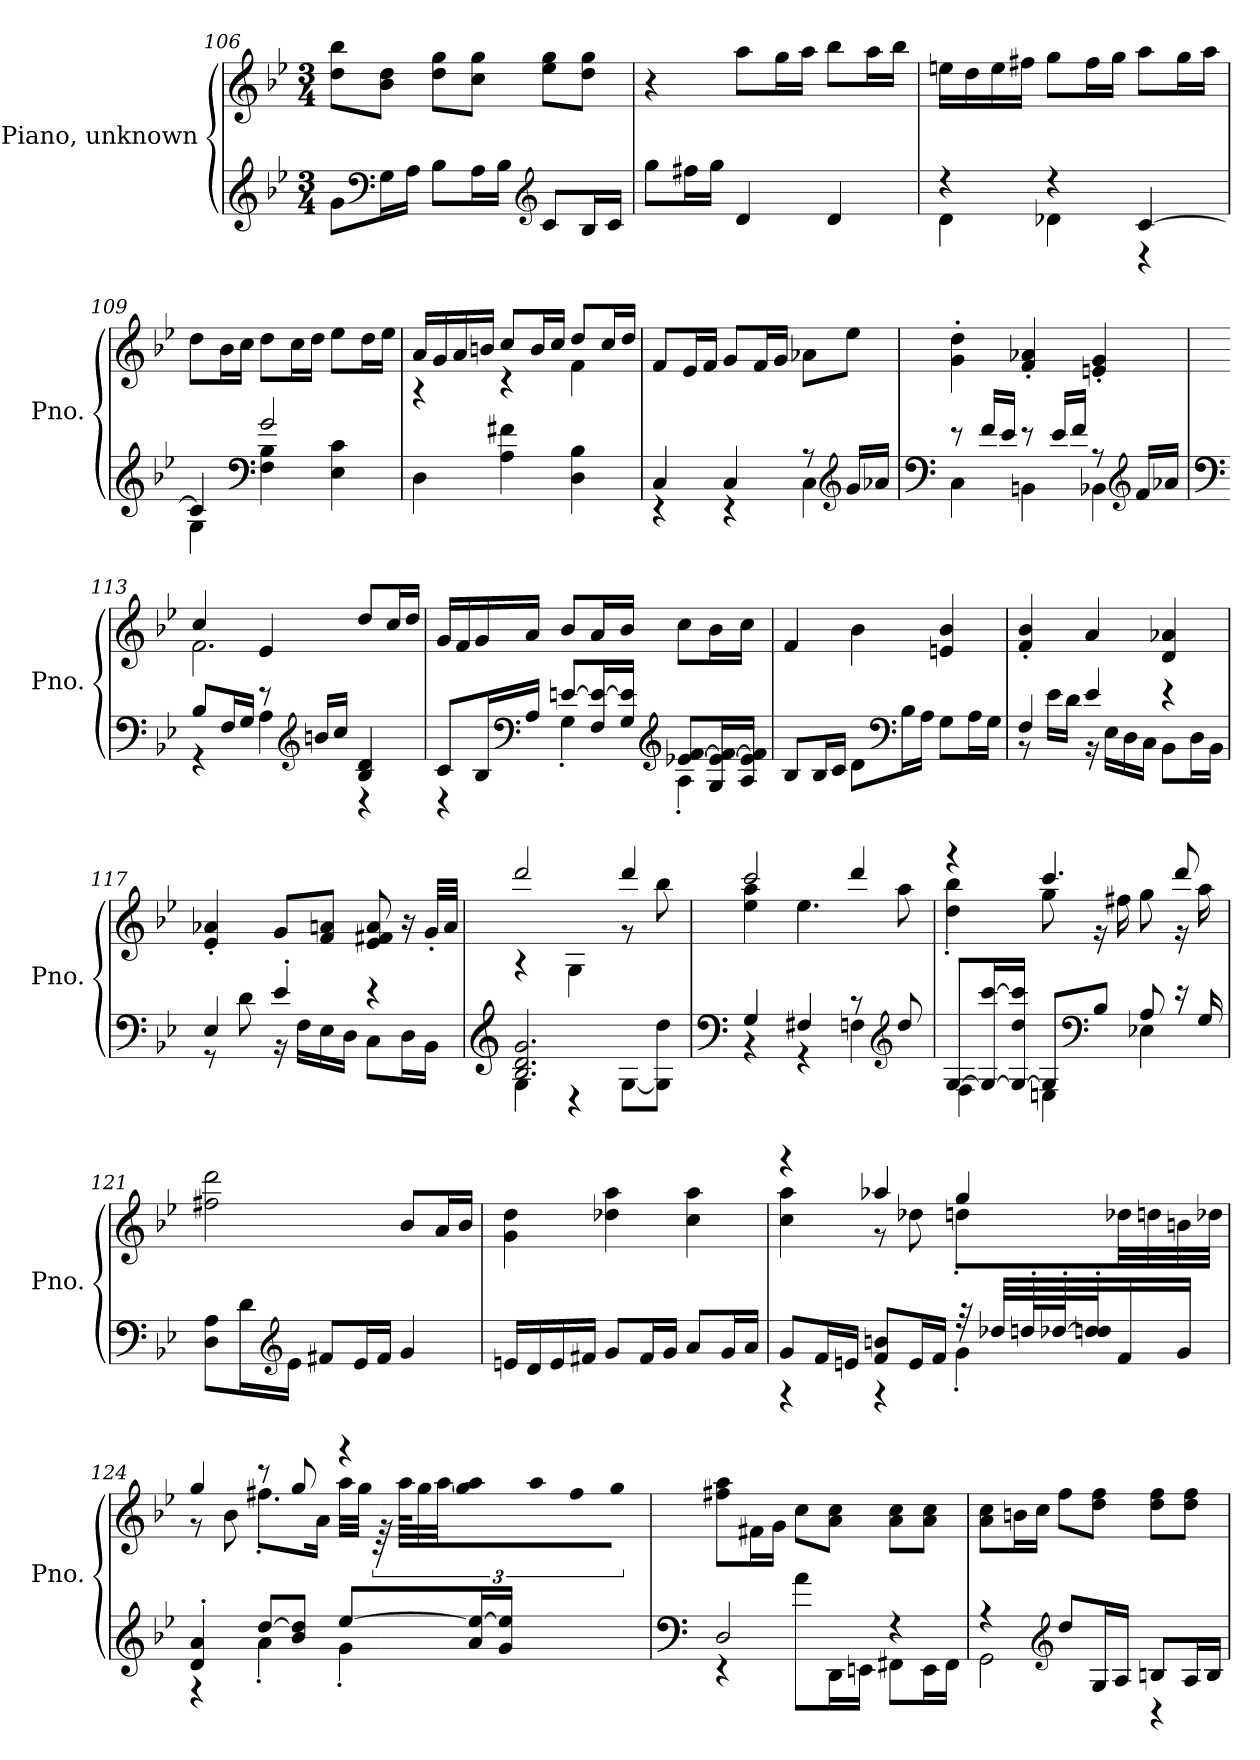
**kern	**kern
*part1	*part1
*staff2	*staff1
*I"Piano, unknown	*
*I'Pno.	*
!!LO:LB:g=z
*clefG2	*clefG2
*k[b-e-]	*k[b-e-]
*M3/4	*M3/4
=106	=106
8g\L	8dd\ 8bb-\L
*clefF4	*
16G\L	8b-\ 8dd\J
16A\JJ	.
8B-\L	8dd\ 8gg\L
16A\L	8cc\ 8gg\J
16B-\JJ	.
*clefG2	*
8c/L	8ee-\ 8gg\L
16B-/L	8dd\ 8gg\J
16c/JJ	.
=107	=107
8gg\L	4r
16ff#X\L	.
16gg\JJ	.
4d/	8aa\L
.	16gg\L
.	16aa\JJ
4d/	8bb-\L
.	16aa\L
.	16bb-\JJ
=108	=108
*^	*
4r	4d\	16een\LL
.	.	16dd\
.	.	16ee\
.	.	16ff#X\JJ
4r	4d-X\	8gg\L
.	.	16ff#\L
.	.	16gg\JJ
[4c/	4r	8aa\L
.	.	16gg\L
.	.	16aa\JJ
!!LO:PB:g=z
=109	=109	=109
4c/]	4G\	8dd\L
.	.	16b-\L
.	.	16cc\JJ
*clefF4	*	*
2g/	4F\ 4B-\	8dd\L
.	.	16cc\L
.	.	16dd\JJ
.	4E-\ 4c\	8ee-\L
.	.	16dd\L
.	.	16ee-\JJ
*v	*v	*
=110	=110
*	*^
4D\	16a/LL	4r
.	16g/	.
.	16a/	.
.	16bn/JJ	.
4A\ 4f#X\	8cc/L	4r
.	16b/L	.
.	16cc/JJ	.
4D\ 4B-\	8dd/L	4f\
.	16cc/L	.
.	16dd/JJ	.
*	*v	*v
=111	=111
*^	*
4C/	4r	8f/L
.	.	16e-/L
.	.	16f/JJ
4C/	4r	8g/L
.	.	16f/L
.	.	16g/JJ
8r	4C\	8a-X\L
*clefG2	*	*
16g/LL	.	8ee-\J
16a-X/JJ	.	.
!!LO:LB:g=z
=112	=112	=112
*clefF4	*	*
8r	4C\	4g\' 4dd\'
16f/LL	.	.
16e-/JJ	.	.
8r	4BBn\	4f/' 4a-X/'
16e-/LL	.	.
16f/JJ	.	.
8r	4BB-X\	4en/' 4g/'
*clefG2	*	*
16f/LL	.	.
16a-X/JJ	.	.
=113	=113	=113
*clefF4	*	*
*	*	*^
8B-/L	4r	4cc/	2.f\
16F/L	.	.	.
16G/JJ	.	.	.
8r	4A\	4e-/	.
*clefG2	*	*	*
16bn/LL	.	.	.
16cc/JJ	.	.	.
4B-/ 4d/	4r	8dd/L	.
.	.	16cc/L	.
.	.	16dd/JJ	.
*	*	*v	*v
!!LO:LB:g=z
=114	=114	=114
8c/L	4r	16g/LL
.	.	16f/
16B-/L	.	16g/
*clefF4	*	*
16A/JJ	.	16a/JJ
[8en/L	4G'\	8b-/L
16F/ 16e/_L	.	16a/L
16G/ 16e/]JJ	.	16b-/JJ
*clefG2	*	*
[8e-X/ [8f/L	4A'\	8cc\L
16G/ 16e-/_ 16f/_L	.	16b-\L
16A/ 16e-/] 16f/]JJ	.	16cc\JJ
*v	*v	*
=115	=115
8B-/L	4f/
16B-/L	.
16c/JJ	.
8d\L	4b-\
*clefF4	*
16B-\L	.
16A\JJ	.
8G\L	4en/ 4b-/
16A\L	.
16G\JJ	.
=116	=116
*^	*
4F/	8r	4f/' 4b-/'
.	16e-\LL	.
.	16d\JJ	.
4e-/	16r	4a/
.	16E-\LL	.
.	16D\	.
.	16C\JJ	.
4r	8BB-\L	4d/ 4a-X/
.	16D\L	.
.	16BB-\JJ	.
!!LO:LB:g=z
=117	=117	=117
4E-/	8r	4e-/' 4a-X/'
.	8d\	.
4e-'/	16r	8g/L
.	16F\LL	.
.	16E-\	8f/ 8an/J
.	16D\JJ	.
4r	8C\L	8e-/ 8f#X/ 8a/
.	16D\L	16r
.	16BB-\JJ	32g'/LLL
.	.	32a/JJJ
=118	=118	=118
*clefG2	*	*
*	*	*^
2.B-/ 2.d/ 2.g/	4G\	2ddd/	4r
.	4r	.	4G\
.	[8G\L	4ddd/	8r
.	8G\] 8dd\J	.	8bb-\
=119	=119	=119	=119
*clefF4	*	*	*
4G/	4r	2ccc/	4ee-\ 4aa\
4F#X/	4r	.	4.ee-\
8r	4Fn\	4ddd/	.
*clefG2	*	*	*
8dd/	.	.	8aa\
!!LO:LB:g=z	!!
=120	=120	=120	=120
[8G/L	4F\	4r	4dd\' 4bb-\'
16G/_ [16ccc/L	.	.	.
16G/_ 16dd/ 16ccc/]JJ	.	.	.
8G/L]	4En\	4.ccc/	8gg\
*clefF4	*	*	*
8B-/J	.	.	16r
.	.	.	16ff#X\
8A/	4E-X\	.	8gg\
16r	.	8ddd/	16r
16G/	.	.	16aa\
*v	*v	*	*
*	*v	*v
=121	=121
8D\ 8A\L	2ff#X\ 2ddd\
16d\L	.
*clefG2	*
16e-\JJ	.
8f#X/L	.
16e-/L	.
16f#/JJ	.
4g/	8b-/L
.	16a/L
.	16b-/JJ
=122	=122
16en/LL	4g\ 4dd\
16d/	.
16e/	.
16f#X/JJ	.
8g/L	4dd-X\ 4aa\
16f#/L	.
16g/JJ	.
8a/L	4cc\ 4aa\
16g/L	.
16a/JJ	.
!!LO:LB:g=z
=123	=123
*^	*^
8g/L	4r	4r	4cc\ 4aa\
16f/L	.	.	.
16en/JJ	.	.	.
8f/ 8bn/L	4r	4aa-X/	8r
16e/L	.	.	8dd-X\
16f/JJ	.	.	.
32r	4g'\	4gg/	8ddn'\L
32dd-X/LLL	.	.	.
64ddn'/L	.	.	.
[64dd-X'/J	.	.	.
32dd-/]' 32ddn/'J	.	.	.
16f/	.	.	32dd-X\LL
.	.	.	32ddn\
16g/JJ	.	.	32bn\
.	.	.	32dd-X\JJJ
=124	=124	=124	=124
4d/' 4a/'	4r	4gg/	8r
.	.	.	8b-\
[8dd/L	4a'\	8r	8.ff#X'\L
8b-/ 8dd/]J	.	8gg/	.
.	.	.	16a\Jk
[8ee-/L	4g'\	4r	32aa\LLL
.	.	.	32gg\JJJ
.	.	.	96r
.	.	.	96aa\KLLL
.	.	.	48gg\
.	.	.	[48aa\
16a/ 16ee-/_L	.	.	32gg\ 32aa\]
.	.	.	32aa\
16g/ 16ee-/]JJ	.	.	32ff#\
.	.	.	32gg\JJJ
*	*	*v	*v
!!LO:PB:g=z
=125	=125	=125
*clefF4	*	*
2D/	4r	8ff#X\ 8aa\L
.	.	16f#X\L
.	.	16g\JJ
.	8a\L	8cc\L
.	16DD\L	8a\ 8cc\J
.	16EEn\JJ	.
4r	8FF#X\L	8a\ 8cc\L
.	16EE\L	8a\ 8cc\J
.	16FF#\JJ	.
=126	=126	=126
4r	2GG\	8a\ 8cc\L
.	.	16bn\L
.	.	16cc\JJ
*clefG2	*	*
8dd/L	.	8ff\L
16G/L	.	8dd\ 8ff\J
16A/JJ	.	.
8Bn/L	4r	8dd\ 8ff\L
16A/L	.	8dd\ 8ff\J
16B/JJ	.	.
*v	*v	*
=	=
*-	*-
